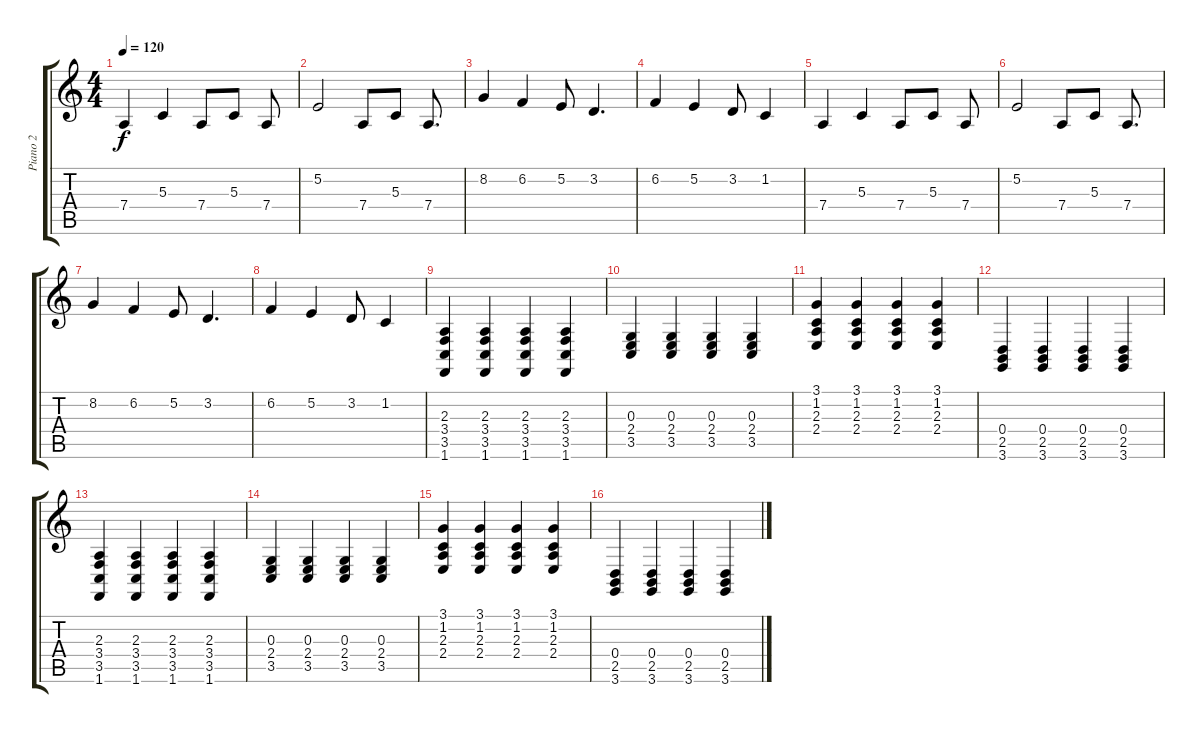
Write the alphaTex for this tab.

\track ("Piano 2" "Piano 2") {instrument honkytonkpiano}
\staff {score tabs}
\tuning (E4 B3 G3 D3 A2 E2) {hide}
\ts (4 4)
\tempo 120
\clef g2
\ks c
7.4.4{dy f} 5.3.4 7.4.8 5.3.8 7.4.8 |
5.2.2 7.4.8 5.3.8 7.4.8{d} |
8.2.4 6.2.4 5.2.8 3.2.4{d} |
6.2.4 5.2.4 3.2.8 1.2.4 |
7.4.4 5.3.4 7.4.8 5.3.8 7.4.8 |
5.2.2 7.4.8 5.3.8 7.4.8{d} |
8.2.4 6.2.4 5.2.8 3.2.4{d} |
6.2.4 5.2.4 3.2.8 1.2.4 |
(2.3 3.4 3.5 1.6).4 (2.3 3.4 3.5 1.6).4 (2.3 3.4 3.5 1.6).4 (2.3 3.4 3.5 1.6).4 |
(0.3 2.4 3.5).4 (0.3 2.4 3.5).4 (0.3 2.4 3.5).4 (0.3 2.4 3.5).4 |
(3.1 1.2 2.3 2.4).4 (3.1 1.2 2.3 2.4).4 (3.1 1.2 2.3 2.4).4 (3.1 1.2 2.3 2.4).4 |
(0.4 2.5 3.6).4 (0.4 2.5 3.6).4 (0.4 2.5 3.6).4 (0.4 2.5 3.6).4 |
(2.3 3.4 3.5 1.6).4 (2.3 3.4 3.5 1.6).4 (2.3 3.4 3.5 1.6).4 (2.3 3.4 3.5 1.6).4 |
(0.3 2.4 3.5).4 (0.3 2.4 3.5).4 (0.3 2.4 3.5).4 (0.3 2.4 3.5).4 |
(3.1 1.2 2.3 2.4).4 (3.1 1.2 2.3 2.4).4 (3.1 1.2 2.3 2.4).4 (3.1 1.2 2.3 2.4).4 |
(0.4 2.5 3.6).4 (0.4 2.5 3.6).4 (0.4 2.5 3.6).4 (0.4 2.5 3.6).4
